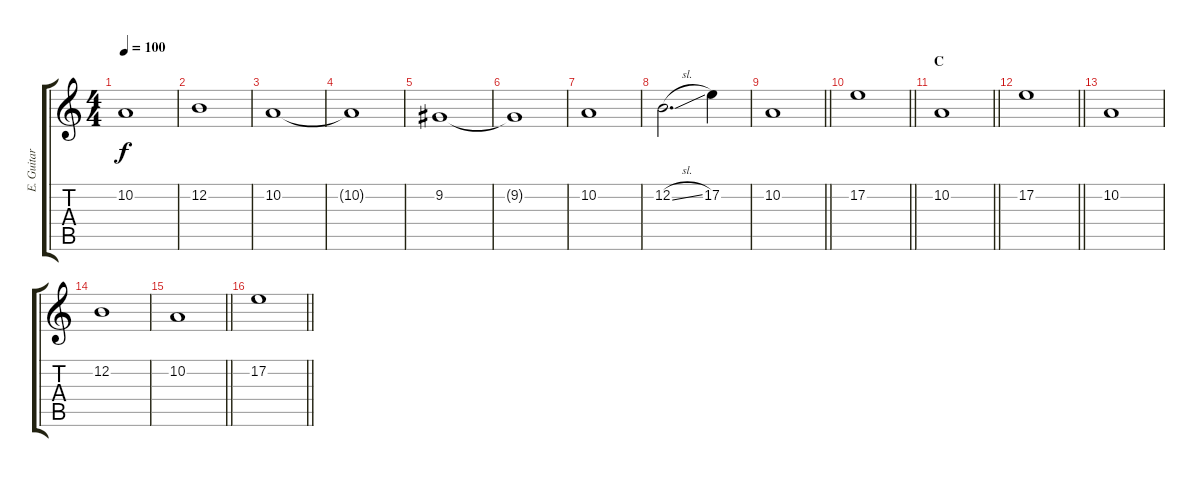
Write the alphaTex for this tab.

\track ("E. Guitar 1 (Hiroto)" "E. Guitar ") {instrument pad2warm}
\staff {score tabs}
\tuning (E4 B3 G3 D3 A2 E2) {hide}
\ts (4 4)
\tempo 100
\clef g2
\ks c
10.2.1{dy f} |
12.2.1 |
10.2.1 |
10.2{t}.1 |
9.2.1 |
9.2{t}.1 |
10.2.1 |
12.2{sl}.2{d} 17.2.4 |
\barLineRight lightlight
10.2.1 |
\barLineRight lightlight
17.2.1 |
\section ("" "C")
\barLineRight lightlight
10.2.1 |
\barLineRight lightlight
17.2.1 |
10.2.1 |
12.2.1 |
\barLineRight lightlight
10.2.1 |
\barLineRight lightlight
17.2.1
